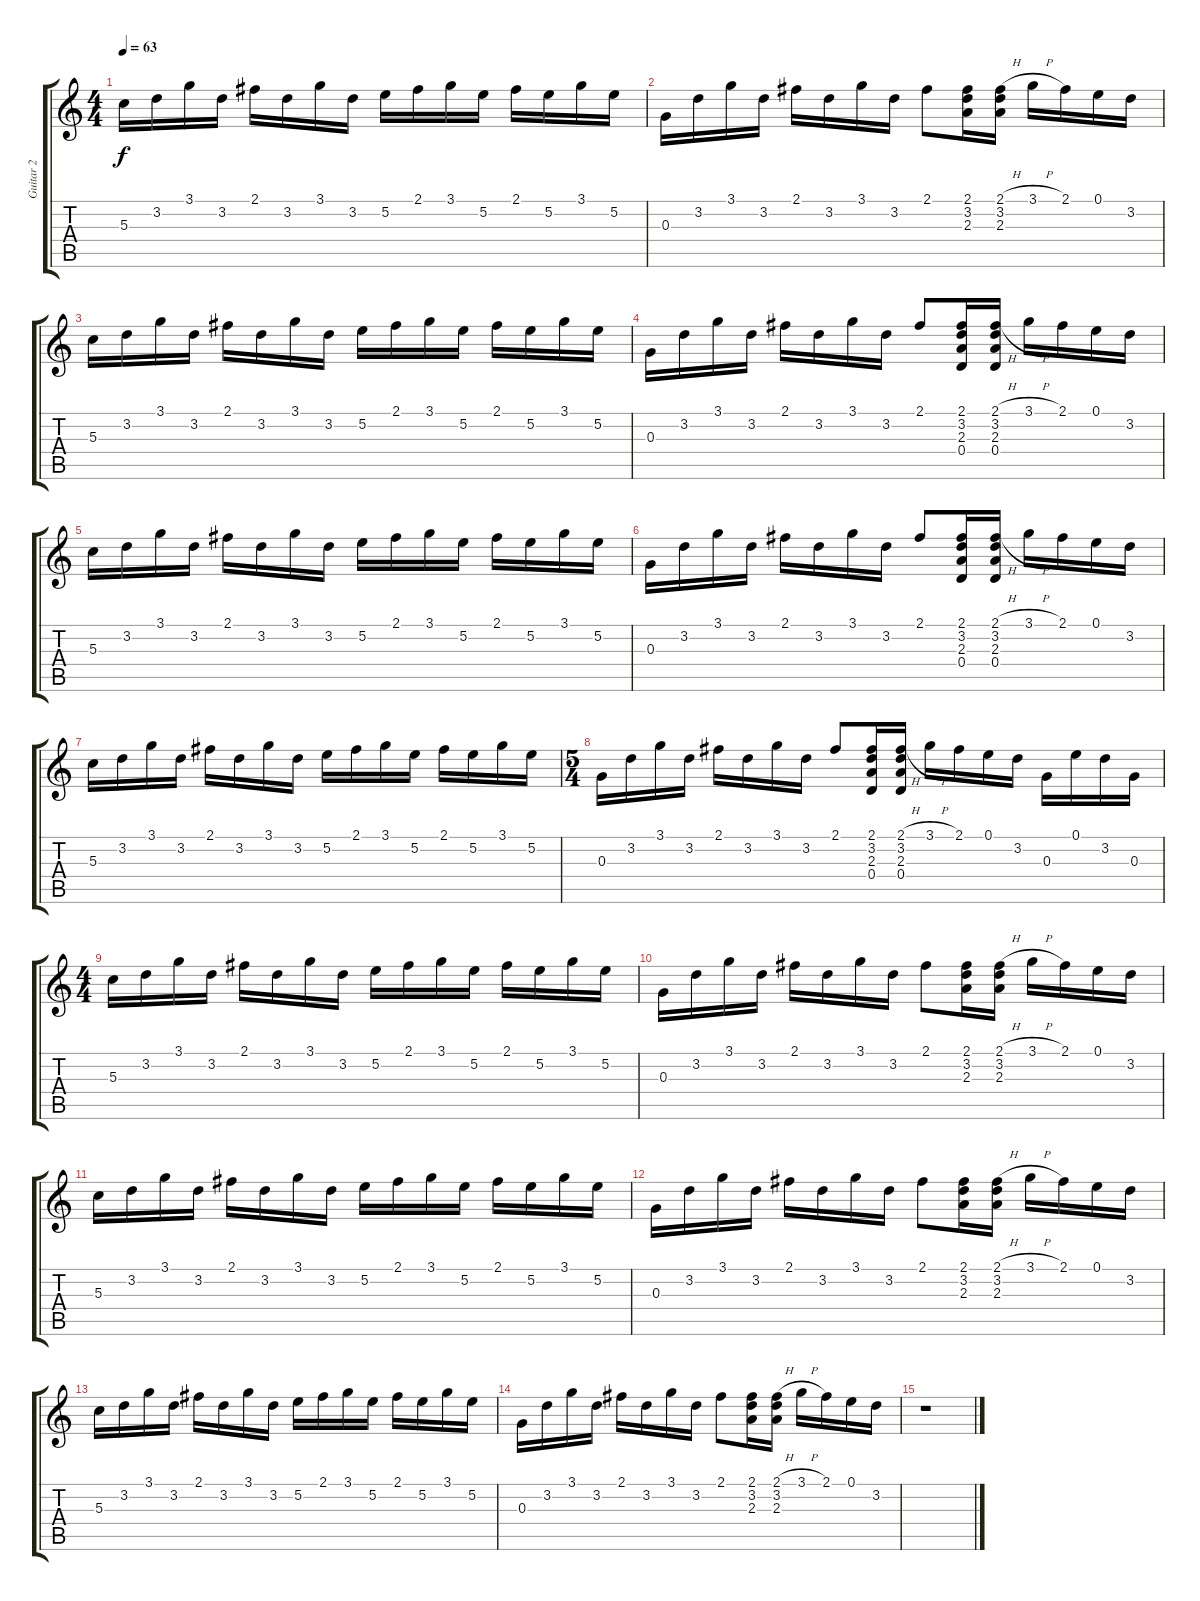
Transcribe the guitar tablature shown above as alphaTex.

\track ("Guitar 2" "Guitar 2") {instrument acousticguitarsteel}
\staff {score tabs}
\tuning (E4 B3 G3 D3 A2 E2) {hide}
\ts (4 4)
\tempo 63
\clef g2
\ks c
5.3.16{dy f} 3.2.16 3.1.16 3.2.16 2.1.16 3.2.16 3.1.16 3.2.16 5.2.16 2.1.16 3.1.16 5.2.16 2.1.16 5.2.16 3.1.16 5.2.16 |
0.3.16 3.2.16 3.1.16 3.2.16 2.1.16 3.2.16 3.1.16 3.2.16 2.1.8 (2.1 3.2 2.3).16 (2.1{h} 3.2 2.3).16 3.1{h}.16 2.1.16 0.1.16 3.2.16 |
5.3.16 3.2.16 3.1.16 3.2.16 2.1.16 3.2.16 3.1.16 3.2.16 5.2.16 2.1.16 3.1.16 5.2.16 2.1.16 5.2.16 3.1.16 5.2.16 |
0.3.16 3.2.16 3.1.16 3.2.16 2.1.16 3.2.16 3.1.16 3.2.16 2.1.8 (2.1 3.2 2.3 0.4).16 (2.1{h} 3.2 2.3 0.4).16 3.1{h}.16 2.1.16 0.1.16 3.2.16 |
5.3.16 3.2.16 3.1.16 3.2.16 2.1.16 3.2.16 3.1.16 3.2.16 5.2.16 2.1.16 3.1.16 5.2.16 2.1.16 5.2.16 3.1.16 5.2.16 |
0.3.16 3.2.16 3.1.16 3.2.16 2.1.16 3.2.16 3.1.16 3.2.16 2.1.8 (2.1 3.2 2.3 0.4).16 (2.1{h} 3.2 2.3 0.4).16 3.1{h}.16 2.1.16 0.1.16 3.2.16 |
5.3.16 3.2.16 3.1.16 3.2.16 2.1.16 3.2.16 3.1.16 3.2.16 5.2.16 2.1.16 3.1.16 5.2.16 2.1.16 5.2.16 3.1.16 5.2.16 |
\ts (5 4)
0.3.16 3.2.16 3.1.16 3.2.16 2.1.16 3.2.16 3.1.16 3.2.16 2.1.8 (2.1 3.2 2.3 0.4).16 (2.1{h} 3.2 2.3 0.4).16 3.1{h}.16 2.1.16 0.1.16 3.2.16 0.3.16 0.1.16 3.2.16 0.3.16 |
\ts (4 4)
5.3.16 3.2.16 3.1.16 3.2.16 2.1.16 3.2.16 3.1.16 3.2.16 5.2.16 2.1.16 3.1.16 5.2.16 2.1.16 5.2.16 3.1.16 5.2.16 |
0.3.16 3.2.16 3.1.16 3.2.16 2.1.16 3.2.16 3.1.16 3.2.16 2.1.8 (2.1 3.2 2.3).16 (2.1{h} 3.2 2.3).16 3.1{h}.16 2.1.16 0.1.16 3.2.16 |
5.3.16 3.2.16 3.1.16 3.2.16 2.1.16 3.2.16 3.1.16 3.2.16 5.2.16 2.1.16 3.1.16 5.2.16 2.1.16 5.2.16 3.1.16 5.2.16 |
0.3.16 3.2.16 3.1.16 3.2.16 2.1.16 3.2.16 3.1.16 3.2.16 2.1.8 (2.1 3.2 2.3).16 (2.1{h} 3.2 2.3).16 3.1{h}.16 2.1.16 0.1.16 3.2.16 |
5.3.16 3.2.16 3.1.16 3.2.16 2.1.16 3.2.16 3.1.16 3.2.16 5.2.16 2.1.16 3.1.16 5.2.16 2.1.16 5.2.16 3.1.16 5.2.16 |
0.3.16 3.2.16 3.1.16 3.2.16 2.1.16 3.2.16 3.1.16 3.2.16 2.1.8 (2.1 3.2 2.3).16 (2.1{h} 3.2 2.3).16 3.1{h}.16 2.1.16 0.1.16 3.2.16 |
r.1
